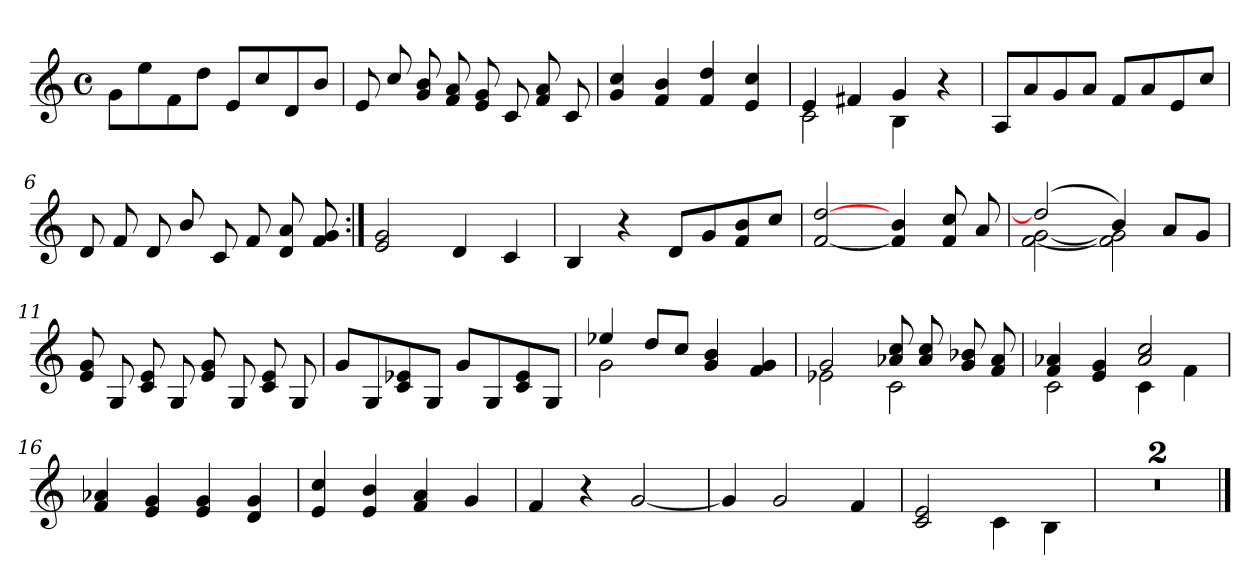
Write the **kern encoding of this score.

**kern
*part1
*staff1
*clefG2
*M4/4
*met(c)
=1
8g\L
8ee\
8f\
8dd\J
8e/L
8cc/
8d/
8b/J
=2
8e/
8cc/
8g/ 8b/
8f/ 8a/
8e/ 8g/
8c/
8f/ 8a/
8c/
=3
4g/ 4cc/
4f/ 4b/
4f/ 4dd/
4e/ 4cc/
=4
*^
4e/	2c\
4f#X/	.
4g/	4B\
4r	4ryy
*v	*v
=5
8A/L
8a/
8g/
8a/J
8f/L
8a/
8e/
8cc/J
=6
8d/
8f/
8d/
8b/
8c/
8f/
8d/ 8a/
8f/ 8g/
=:|!
2e/ 2g/
4d/
4c/
=8
4B/
4r
8d/L
8g/
8f/ 8b/
8cc/J
=9
[2f/ [2dd/
4f]/ 4b/
8f/ 8cc/
8a/
=10
*^
(2dd/]	[2f\ [2g\
4b/)	2f]\ 2g]\
8a/L	.
8g/J	.
*v	*v
=11
8e/ 8g/
8G/
8c/ 8e/
8G/
8e/ 8g/
8G/
8c/ 8e/
8G/
=12
8g/L
8G/
8c/ 8e-X/
8G/J
8g/L
8G/
8c/ 8e-/
8G/J
=13
*^
4ee-X/	2g\
8dd/L	.
8cc/J	.
4g/ 4b/	2ryy
4f/ 4g/	.
=14	=14
2g/	2e-X\
8a-X/ 8cc/	2c\
8a-/ 8cc/	.
8g/ 8b-X/	.
8f/ 8a-/	.
=15	=15
4f/ 4a-X/	2c\
4e/ 4g/	.
2a-/ 2cc/	4c\
.	4f\
*v	*v
=16
4f/ 4a-X/
4e/ 4g/
4e/ 4g/
4d/ 4g/
=17
4e/ 4cc/
4e/ 4b/
4f/ 4a/
4g/
=18
4f/
4r
[2g/
=19
4g/]
2g/
4f/
=20
2c/ 2e/
4c\
4B\
=21
1r
=22
1r
==
*-
